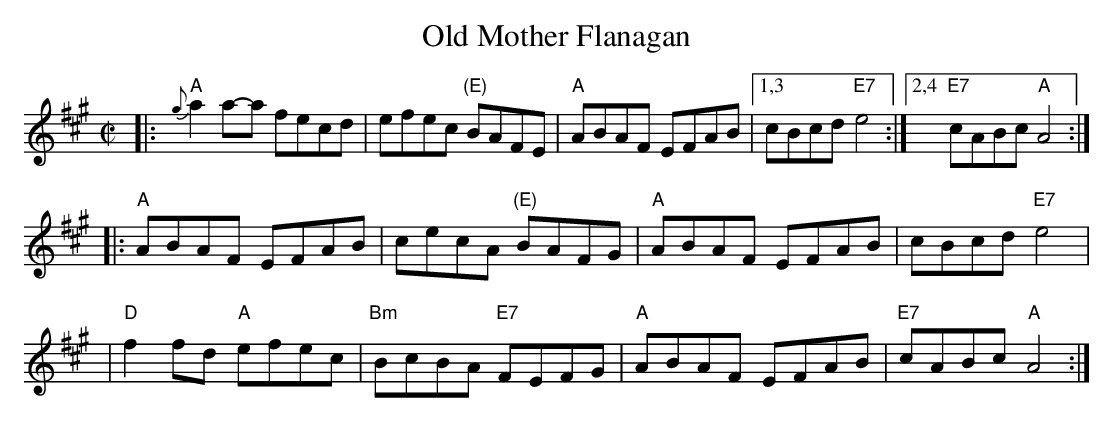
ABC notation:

X:1
T: Old Mother Flanagan
M: C|
L: 1/8
K: A
|: "A"{g}a2a-a fecd | efec "(E)"BAFE | "A"ABAF EFAB |1,3 cBcd "E7"e4 :|2,4 "E7"cABc "A"A4 :|
|: "A"ABAF EFAB | cecA "(E)"BAFG | "A"ABAF EFAB | cBcd "E7"e4 |
|  "D"f2fd "A"efec | "Bm"BcBA "E7"FEFG | "A"ABAF EFAB | "E7"cABc "A"A4 :|
